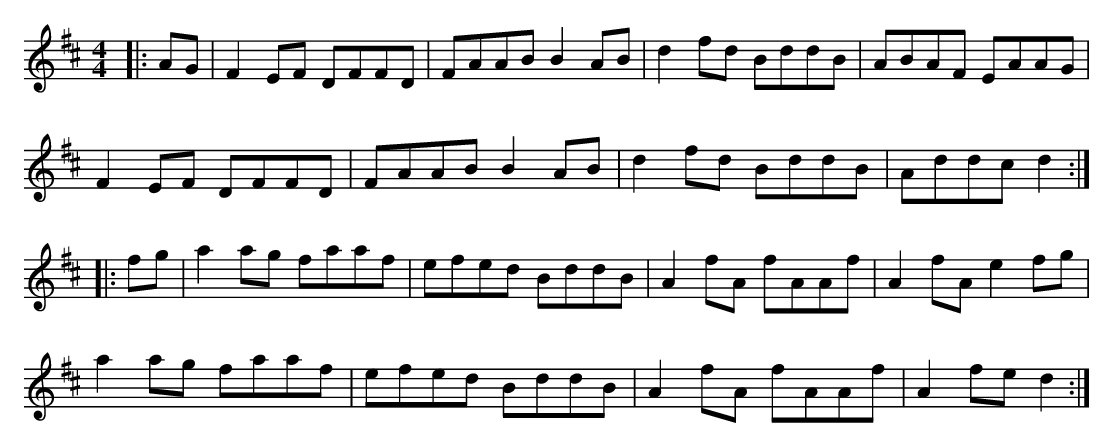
X:1
M:4/4
K:D
|:AG|F2EF DFFD|FAAB B2AB|d2fd BddB|ABAF EAAG|
F2EF DFFD|FAAB B2AB|d2fd BddB|Addc d2:|
|:fg|a2ag faaf|efed BddB|A2fA fAAf|A2fA e2fg|
a2ag faaf|efed BddB|A2fA fAAf|A2fe d2:|
